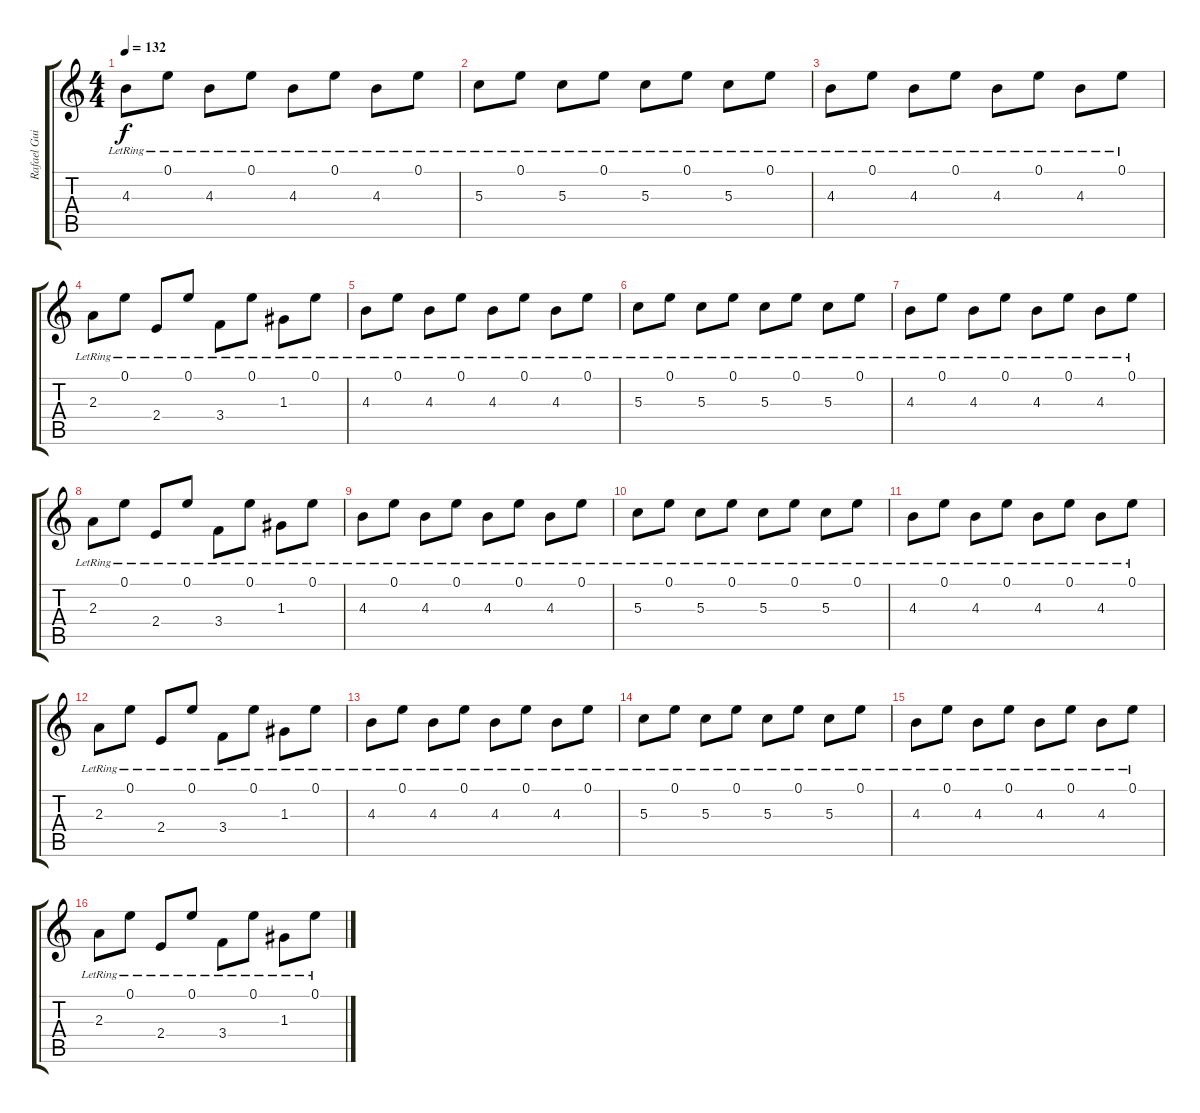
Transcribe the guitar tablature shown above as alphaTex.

\track ("Rafael Guitar Acustico" "Rafael Gui") {instrument acousticguitarnylon}
\staff {score tabs}
\tuning (E4 B3 G3 D3 A2 E2) {hide}
\ts (4 4)
\tempo 132
\clef g2
\ks c
4.3{lr}.8{dy f} 0.1{lr}.8 4.3{lr}.8 0.1{lr}.8 4.3{lr}.8 0.1{lr}.8 4.3{lr}.8 0.1{lr}.8 |
5.3{lr}.8 0.1{lr}.8 5.3{lr}.8 0.1{lr}.8 5.3{lr}.8 0.1{lr}.8 5.3{lr}.8 0.1{lr}.8 |
4.3{lr}.8 0.1{lr}.8 4.3{lr}.8 0.1{lr}.8 4.3{lr}.8 0.1{lr}.8 4.3{lr}.8 0.1{lr}.8 |
2.3{lr}.8 0.1{lr}.8 2.4{lr}.8 0.1{lr}.8 3.4{lr}.8 0.1{lr}.8 1.3{lr}.8 0.1{lr}.8 |
4.3{lr}.8 0.1{lr}.8 4.3{lr}.8 0.1{lr}.8 4.3{lr}.8 0.1{lr}.8 4.3{lr}.8 0.1{lr}.8 |
5.3{lr}.8 0.1{lr}.8 5.3{lr}.8 0.1{lr}.8 5.3{lr}.8 0.1{lr}.8 5.3{lr}.8 0.1{lr}.8 |
4.3{lr}.8 0.1{lr}.8 4.3{lr}.8 0.1{lr}.8 4.3{lr}.8 0.1{lr}.8 4.3{lr}.8 0.1{lr}.8 |
2.3{lr}.8 0.1{lr}.8 2.4{lr}.8 0.1{lr}.8 3.4{lr}.8 0.1{lr}.8 1.3{lr}.8 0.1{lr}.8 |
4.3{lr}.8 0.1{lr}.8 4.3{lr}.8 0.1{lr}.8 4.3{lr}.8 0.1{lr}.8 4.3{lr}.8 0.1{lr}.8 |
5.3{lr}.8 0.1{lr}.8 5.3{lr}.8 0.1{lr}.8 5.3{lr}.8 0.1{lr}.8 5.3{lr}.8 0.1{lr}.8 |
4.3{lr}.8 0.1{lr}.8 4.3{lr}.8 0.1{lr}.8 4.3{lr}.8 0.1{lr}.8 4.3{lr}.8 0.1{lr}.8 |
2.3{lr}.8 0.1{lr}.8 2.4{lr}.8 0.1{lr}.8 3.4{lr}.8 0.1{lr}.8 1.3{lr}.8 0.1{lr}.8 |
4.3{lr}.8 0.1{lr}.8 4.3{lr}.8 0.1{lr}.8 4.3{lr}.8 0.1{lr}.8 4.3{lr}.8 0.1{lr}.8 |
5.3{lr}.8 0.1{lr}.8 5.3{lr}.8 0.1{lr}.8 5.3{lr}.8 0.1{lr}.8 5.3{lr}.8 0.1{lr}.8 |
4.3{lr}.8 0.1{lr}.8 4.3{lr}.8 0.1{lr}.8 4.3{lr}.8 0.1{lr}.8 4.3{lr}.8 0.1{lr}.8 |
2.3{lr}.8 0.1{lr}.8 2.4{lr}.8 0.1{lr}.8 3.4{lr}.8 0.1{lr}.8 1.3{lr}.8 0.1{lr}.8
